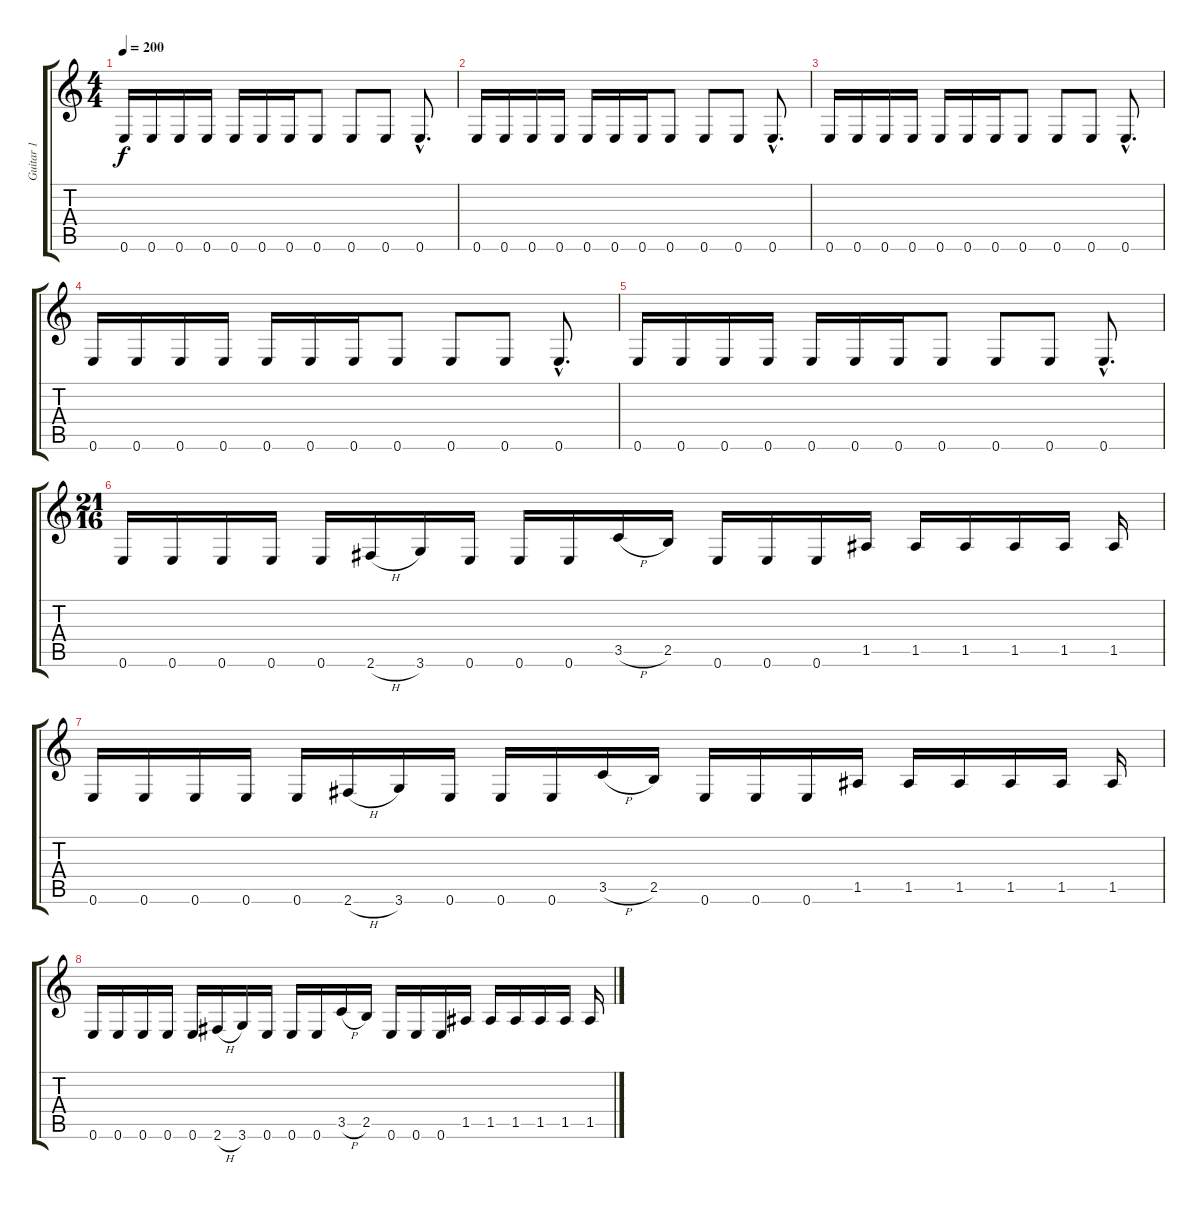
\track ("Guitar 1" "Guitar 1") {instrument distortionguitar}
\staff {score tabs}
\tuning (E4 B3 G3 D3 A2 E2) {hide}
\ts (4 4)
\tempo 200
\clef g2
\ks c
0.6.16{dy f} 0.6.16 0.6.16 0.6.16 0.6.16 0.6.16 0.6.16 0.6.8 0.6.8 0.6.8 0.6{hac}.8{d} |
0.6.16 0.6.16 0.6.16 0.6.16 0.6.16 0.6.16 0.6.16 0.6.8 0.6.8 0.6.8 0.6{hac}.8{d} |
0.6.16 0.6.16 0.6.16 0.6.16 0.6.16 0.6.16 0.6.16 0.6.8 0.6.8 0.6.8 0.6{hac}.8{d} |
0.6.16 0.6.16 0.6.16 0.6.16 0.6.16 0.6.16 0.6.16 0.6.8 0.6.8 0.6.8 0.6{hac}.8{d} |
0.6.16 0.6.16 0.6.16 0.6.16 0.6.16 0.6.16 0.6.16 0.6.8 0.6.8 0.6.8 0.6{hac}.8{d} |
\ts (21 16)
0.6.16 0.6.16 0.6.16 0.6.16 0.6.16 2.6{h}.16 3.6.16 0.6.16 0.6.16 0.6.16 3.5{h}.16 2.5.16 0.6.16 0.6.16 0.6.16 1.5.16 1.5.16 1.5.16 1.5.16 1.5.16 1.5.16 |
0.6.16 0.6.16 0.6.16 0.6.16 0.6.16 2.6{h}.16 3.6.16 0.6.16 0.6.16 0.6.16 3.5{h}.16 2.5.16 0.6.16 0.6.16 0.6.16 1.5.16 1.5.16 1.5.16 1.5.16 1.5.16 1.5.16 |
0.6.16 0.6.16 0.6.16 0.6.16 0.6.16 2.6{h}.16 3.6.16 0.6.16 0.6.16 0.6.16 3.5{h}.16 2.5.16 0.6.16 0.6.16 0.6.16 1.5.16 1.5.16 1.5.16 1.5.16 1.5.16 1.5.16
